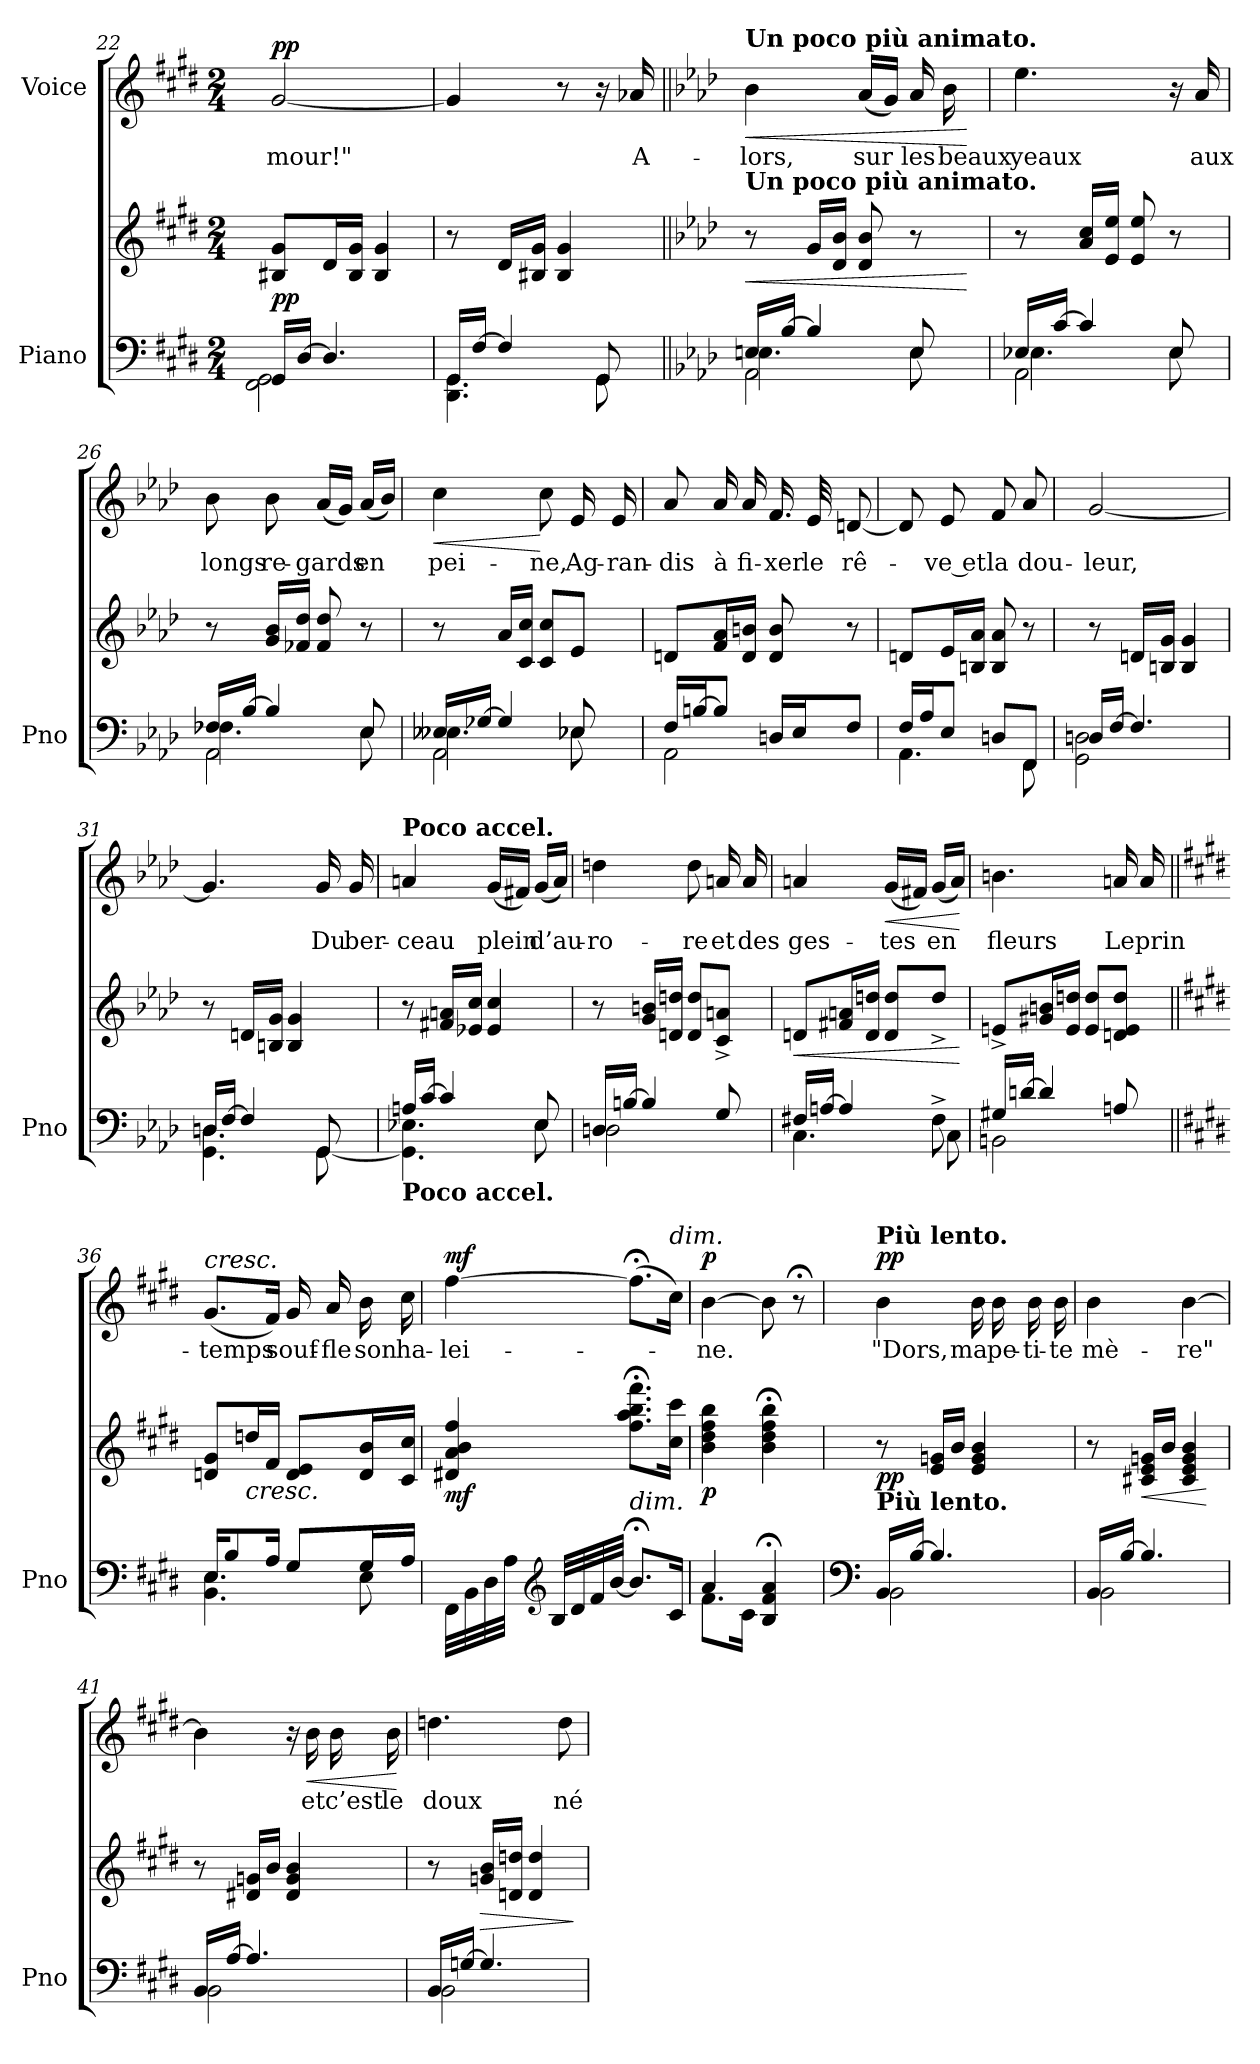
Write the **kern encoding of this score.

**kern	**kern	**dynam	**kern	**text	**dynam
*part2	*part2	*part2	*part1	*part1	*part1
*staff3	*staff2	*staff2/3	*staff1	*staff1	*staff1
*I"Piano	*	*	*I"Voice	*	*
*I'Pno	*	*	*	*	*
*clefF4	*clefG2	*	*clefG2	*	*
*k[f#c#g#d#]	*k[f#c#g#d#]	*	*k[f#c#g#d#]	*	*
*M2/4	*M2/4	*	*M2/4	*	*
=22	=22	=22	=22	=22	=22
*^	*	*	*	*	*
!	!	!	!LO:DY:b	!	!LO:LY:b	!LO:DY:a
16GG#/LL	2FF#\ 2GG#\	8B#X/ 8g#/L	pp	[2g#/	-mour!"	pp
[16D#/JJ	.	.	.	.	.	.
4.D#/]	.	16d#/L	.	.	.	.
.	.	16B#/ 16g#/JJ	.	.	.	.
.	.	4B#/ 4g#/	.	.	.	.
=23	=23	=23	=23	=23	=23	=23
16GG#/LL	4.DD#\ 4.GG#\	8r	.	4g#/]	.	.
[16F#/JJ	.	.	.	.	.	.
4F#/]	.	16d#/LL	.	.	.	.
.	.	16B#X/ 16g#/JJ	.	.	.	.
.	.	4B#/ 4g#/	.	8r	.	.
8GG#/	8GG#\	.	.	16r	.	.
!	!	!	!	!	!LO:LY:b	!
.	.	.	.	16a-X/	A-	.
*v	*v	*	*	*	*	*
!!LO:LB:g=z
=24||	=24||	=24||	=24||	=24||	=24||
*k[b-e-a-d-]	*k[b-e-a-d-]	*	*k[b-e-a-d-]	*	*
*^	*	*	*	*	*
*	*^	*	*	*	*	*
!	!	!	!	!	!LO:TX:a:B:t=Un poco più animato.	!	!
!	!	!	!LO:TX:a:B:t=Un poco più animato.	!	!	!	!
!	!	!	!	!LO:HP:b	!	!LO:LY:b	!LO:HP:b
16En/LL	2AA-\	4.E\	8r	<	4b-\	-lors,	<
[16B-/JJ	.	.	.	.	.	.	.
4B-/]	.	.	16g/LL	.	.	.	.
.	.	.	16d-/ 16b-/JJ	.	.	.	.
!	!	!	!	!	!	!LO:LY:b	!
.	.	.	8d-/ 8b-/	.	(16a-/LL	sur	.
.	.	.	.	.	16g/JJ)	.	.
!	!	!	!	!	!	!LO:LY:b	!
8E/	.	8E\	8r	.	16a-/	les	.
!	!	!	!	!	!	!LO:LY:b	!
.	.	.	.	.	16b-\	beaux	.
*v	*v	*v	*	*	*	*	*
.	.	[	.	.	[
=25	=25	=25	=25	=25	=25
*^	*	*	*	*	*
*	*^	*	*	*	*	*
!	!	!	!	!	!	!LO:LY:b	!
16E-X/LL	2AA-\	4.E-\	8r	.	4.ee-\	yeaux	.
[16c/JJ	.	.	.	.	.	.	.
4c/]	.	.	16a-/ 16cc/LL	.	.	.	.
.	.	.	16e-/ 16ee-/JJ	.	.	.	.
.	.	.	8e-/ 8ee-/	.	.	.	.
8E-/	.	8E-\	8r	.	16r	.	.
!	!	!	!	!	!	!LO:LY:b	!
.	.	.	.	.	16a-/	aux	.
=26	=26	=26	=26	=26	=26	=26	=26
!	!	!	!	!	!	!LO:LY:b	!
16F-X/LL	2AA-\	4.F-\	8r	.	8b-\	longs	.
[16B-/JJ	.	.	.	.	.	.	.
!	!	!	!	!	!	!LO:LY:b	!
4B-/]	.	.	16g/ 16b-/LL	.	8b-\	re-	.
.	.	.	16f-X/ 16dd-/JJ	.	.	.	.
!	!	!	!	!	!	!LO:LY:b	!
.	.	.	8f-/ 8dd-/	.	(16a-/LL	-gards	.
.	.	.	.	.	16g/JJ)	.	.
!	!	!	!	!	!	!LO:LY:b	!
8E-/	.	8E-\	8r	.	(16a-/LL	en	.
.	.	.	.	.	16b-/JJ)	.	.
!!LO:PB:g=z
=27	=27	=27	=27	=27	=27	=27	=27
!	!	!	!	!	!	!LO:LY:b	!LO:HP:b
!	!	!	!	!	!	!	!LO:HP:n=1:b
16E--X/LL	2AA-\	4.E--\	8r	.	4cc\	pei-	< >
[16G-X/JJ	.	.	.	.	.	.	.
4G-/]	.	.	16a-/LL	.	.	.	.
.	.	.	16c/ 16cc/JJ	.	.	.	.
!	!	!	!	!	!	!LO:LY:b	!
.	.	.	8c/ 8cc/L	.	8cc\	-ne,	[
!	!	!	!	!	!	!LO:LY:b	!
8E-X/	.	8E-\	8e-/J	.	16e-/	Ag-	]
!	!	!	!	!	!	!LO:LY:b	!
.	.	.	.	.	16e-/	-ran-	.
*	*v	*v	*	*	*	*	*
!!LO:PB:g=z
=28	=28	=28	=28	=28	=28	=28
!	!	!	!	!	!LO:LY:b	!
16F/LL	2AA-\	8dn/L	.	8a-/	-dis	.
[16Bn/J	.	.	.	.	.	.
!	!	!	!	!	!LO:LY:b	!
8B/J]	.	16f/ 16a-/L	.	16a-/	à	.
!	!	!	!	!	!LO:LY:b	!
.	.	16d/ 16bn/JJ	.	16a-/	fi-	.
!	!	!	!	!	!LO:LY:b	!
16Dn/LL	.	8d/ 8b/	.	16.f/	-xer	.
16E-/J	.	.	.	.	.	.
!	!	!	!	!	!LO:LY:b	!
.	.	.	.	32e-/	le	.
!	!	!	!	!	!LO:LY:b	!
8F/J	.	8r	.	[8dn/	rê-	.
=29	=29	=29	=29	=29	=29	=29
16F/LL	4.AA-\	8dn/L	.	8d/]	.	.
16A-/J	.	.	.	.	.	.
!	!	!	!	!	!LO:LY:b	!
8E-/J	.	16e-/L	.	8e-/	-ve et	.
.	.	16Bn/ 16a-/JJ	.	.	.	.
!	!	!	!	!	!LO:LY:b	!
8Dn/L	.	8B/ 8a-/	.	8f/	la	.
!	!	!	!	!	!LO:LY:b	!
8FF/J	8FF\	8r	.	8a-/	dou-	.
=30	=30	=30	=30	=30	=30	=30
!	!	!	!	!	!LO:LY:b	!
16Dn/LL	2GG\ 2D\	8r	.	[2g/	-leur,	.
[16F/JJ	.	.	.	.	.	.
4.F/]	.	16dn/LL	.	.	.	.
.	.	16Bn/ 16g/JJ	.	.	.	.
.	.	4B/ 4g/	.	.	.	.
=31	=31	=31	=31	=31	=31	=31
16Dn/LL	4.GG\ 4.D\	8r	.	4.g/]	.	.
[16F/JJ	.	.	.	.	.	.
4F/]	.	16dn/LL	.	.	.	.
.	.	16Bn/ 16g/JJ	.	.	.	.
.	.	4B/ 4g/	.	.	.	.
!	!	!	!	!	!LO:LY:b	!
8GG/	[8GG\	.	.	16g/	Du	.
!	!	!	!	!	!LO:LY:b	!
.	.	.	.	16g/	ber-	.
!!LO:LB:g=z
=32	=32	=32	=32	=32	=32	=32
!	!	!	!	!LO:TX:a:B:t=Poco accel.	!	!
!LO:TX:b:B:t=Poco accel.	!	!	!	!	!	!
!	!	!	!	!	!LO:LY:b	!
16An/LL	4.GG\] 4.E-X\	8r	.	4an/	-ceau	.
[16c/JJ	.	.	.	.	.	.
4c/]	.	16f#X/ 16an/LL	.	.	.	.
.	.	16e-X/ 16cc/JJ	.	.	.	.
!	!	!	!	!	!LO:LY:b	!
.	.	4e-/ 4cc/	.	(16g/LL	plein	.
.	.	.	.	16f#X/JJ)	.	.
!	!	!	!	!	!LO:LY:b	!
8E-/	8E-\	.	.	(16g/LL	d’au-	.
.	.	.	.	16a/JJ)	.	.
=33	=33	=33	=33	=33	=33	=33
!	!	!	!	!	!LO:LY:b	!
16D-/LL	2Dn\	8r	.	4ddn\	-ro-	.
[16Bn/JJ	.	.	.	.	.	.
4B/]	.	16g/ 16bn/LL	.	.	.	.
.	.	16dn/ 16ddn/JJ	.	.	.	.
!	!	!	!	!	!LO:LY:b	!
.	.	8d/ 8dd/L	.	8dd\	-re	.
!	!	!	!	!	!LO:LY:b	!
8G/	.	8c/^ 8an/^J	.	16an/	et	.
!	!	!	!	!	!LO:LY:b	!
.	.	.	.	16a/	des	.
=34	=34	=34	=34	=34	=34	=34
!	!	!	!LO:HP:b	!	!LO:LY:b	!
16F#X/LL	4.C\	8dn/L	<	4an/	ges-	.
[16An/JJ	.	.	.	.	.	.
4A/]	.	16f#X/ 16an/L	.	.	.	.
.	.	16d/ 16ddn/JJ	.	.	.	.
!	!	!	!	!	!LO:LY:b	!LO:HP:b
.	.	8d/ 8dd/L	.	(16g/LL	-tes	<
.	.	.	.	16f#X/JJ)	.	.
!	!	!	!	!	!LO:LY:b	!
8F#^>\	8C\	8dd^/J	.	(16g/LL	en	.
.	.	.	.	16a/JJ)	.	.
*v	*v	*	*	*	*	*
.	.	[	.	.	[
!!LO:LB:g=z
=35	=35	=35	=35	=35	=35
*^	*	*	*	*	*
!	!	!	!	!	!LO:LY:b	!
16G#X/LL	2BBn\	8en^/L	.	4.bn\	fleurs	.
[16dn/JJ	.	.	.	.	.	.
4d/]	.	16g#X/ 16bn/L	.	.	.	.
.	.	16e/ 16ddn/JJ	.	.	.	.
.	.	8e/ 8dd/L	.	.	.	.
!	!	!	!	!	!LO:LY:b	!
8An/	.	8dn/ 8e/ 8dd/J	.	16an/	Le	.
!	!	!	!	!	!LO:LY:b	!
.	.	.	.	16a/	prin-	.
!!LO:LB:g=z
=36||	=36||	=36||	=36||	=36||	=36||	=36||
*k[f#c#g#d#]	*	*k[f#c#g#d#]	*	*k[f#c#g#d#]	*	*
!	!	!	!	!LO:TX:a:i:t=cresc.	!	!
!	!	!	!	!	!LO:LY:b	!
16E/KL	4.BB\ 4.E\	8dn/ 8g#/L	.	(8.g#/L	-temps	.
8B/	.	.	.	.	.	.
!	!	!LO:TX:b:i:t=cresc.	!	!	!	!
.	.	16ddn/L	.	.	.	.
16A/Jk	.	16f#/JJ	.	16f#/Jk)	.	.
!	!	!	!	!	!LO:LY:b	!
8G#/L	.	8d/ 8e/L	.	16g#/	souf-	.
!	!	!	!	!	!LO:LY:b	!
.	.	.	.	16a/	-fle	.
!	!	!	!	!	!LO:LY:b	!
16G#/L	8E\	16d/ 16b/L	.	16b\	son	.
!	!	!	!	!	!LO:LY:b	!
16A/JJ	.	16c#/ 16cc#/JJ	.	16cc#\	ha-	.
*v	*v	*	*	*	*	*
=37	=37	=37	=37	=37	=37
!	!	!LO:DY:b	!	!LO:LY:b	!LO:DY:a
32FF#\LLL	4d#X/ 4a/ 4b/ 4ff#/	mf	[4ff#\	-lei-	mf
32BB\	.	.	.	.	.
32D#\	.	.	.	.	.
32A\JJJ	.	.	.	.	.
*clefG2	*	*	*	*	*
32B/LLL	.	.	.	.	.
32d#/	.	.	.	.	.
32f#/	.	.	.	.	.
[32b/JJJ	.	.	.	.	.
!LO:TX:a:i:t=dim.	!	!	!	!	!
8.b;</L]	8.ff#\;< 8.aa\;< 8.bb\;< 8.fff#\;<L	.	(8.ff#;<\L]	.	.
!	!	!	!LO:TX:a:i:t=dim.	!	!
16c#/Jk	16cc#\ 16ccc#\Jk	.	16cc#\Jk)	.	.
=38	=38	=38	=38	=38	=38
*^	*	*	*	*	*
!	!	!	!LO:DY:b	!	!LO:LY:b	!LO:DY:a
4a/	8.f#\L	4b\ 4dd#\ 4ff#\ 4bb\	p	[4b\	-ne.	p
.	16c#\Jk	.	.	.	.	.
4B/;< 4f#/;< 4a/;<	4ryy	4b\;< 4dd#\;< 4ff#\;< 4bb\;<	.	8b\]	.	.
.	.	.	.	8r;<	.	.
=39	=39	=39	=39	=39	=39	=39
*clefF4	*	*	*	*	*	*
!	!	!	!	!LO:TX:a:B:t=Più lento.	!	!
!	!	!LO:TX:b:B:t=Più lento.	!	!	!	!
!	!	!	!LO:DY:b	!	!LO:LY:b	!LO:DY:a
16BB/LL	2BB\	8r	pp	4b\	"Dors,	pp
[16B/JJ	.	.	.	.	.	.
4.B/]	.	16e/ 16gn/LL	.	.	.	.
.	.	16b/JJ	.	.	.	.
!	!	!	!	!	!LO:LY:b	!
.	.	4e/ 4g/ 4b/	.	16b\	ma	.
!	!	!	!	!	!LO:LY:b	!
.	.	.	.	16b\	pe-	.
!	!	!	!	!	!LO:LY:b	!
.	.	.	.	16b\	-ti-	.
!	!	!	!	!	!LO:LY:b	!
.	.	.	.	16b\	-te	.
!!LO:PB:g=z
=40	=40	=40	=40	=40	=40	=40
!	!	!	!	!	!LO:LY:b	!
16BB/LL	2BB\	8r	.	4b\	mè-	.
[16B/JJ	.	.	.	.	.	.
!	!	!	!LO:HP:b	!	!	!
4.B/]	.	16c#X/ 16e/ 16gn/LL	<	.	.	.
.	.	16b/JJ	.	.	.	.
!	!	!	!	!	!LO:LY:b	!
.	.	4c#/ 4e/ 4g/ 4b/	.	[4b\	-re"	.
*v	*v	*	*	*	*	*
.	.	[	.	.	.
=41	=41	=41	=41	=41	=41
*^	*	*	*	*	*
16BB/LL	2BB\	8r	.	4b\]	.	.
[16A/JJ	.	.	.	.	.	.
4.A/]	.	16d#X/ 16gn/LL	.	.	.	.
.	.	16b/JJ	.	.	.	.
.	.	4d#/ 4g/ 4b/	.	16r	.	.
!	!	!	!	!	!LO:LY:b	!LO:HP:b
.	.	.	.	16b\	et	<
!	!	!	!	!	!LO:LY:b	!
.	.	.	.	16b\	c’est	.
!	!	!	!	!	!LO:LY:b	!
.	.	.	.	16b\	le	.
*v	*v	*	*	*	*	*
.	.	.	.	.	[
=42	=42	=42	=42	=42	=42
*^	*	*	*	*	*
!	!	!	!	!	!LO:LY:b	!
16BB/LL	2BB\	8r	.	4.ddn\	doux	.
[16Gn/JJ	.	.	.	.	.	.
!	!	!	!LO:HP:b	!	!	!
4.G/]	.	16gn/ 16b/LL	>	.	.	.
.	.	16dn/ 16ddn/JJ	.	.	.	.
.	.	4d/ 4dd/	.	.	.	.
!	!	!	!	!	!LO:LY:b	!
.	.	.	.	8dd\	né-	.
*v	*v	*	*	*	*	*
.	.	]	.	.	.
=	=	=	=	=	=
*-	*-	*-	*-	*-	*-
